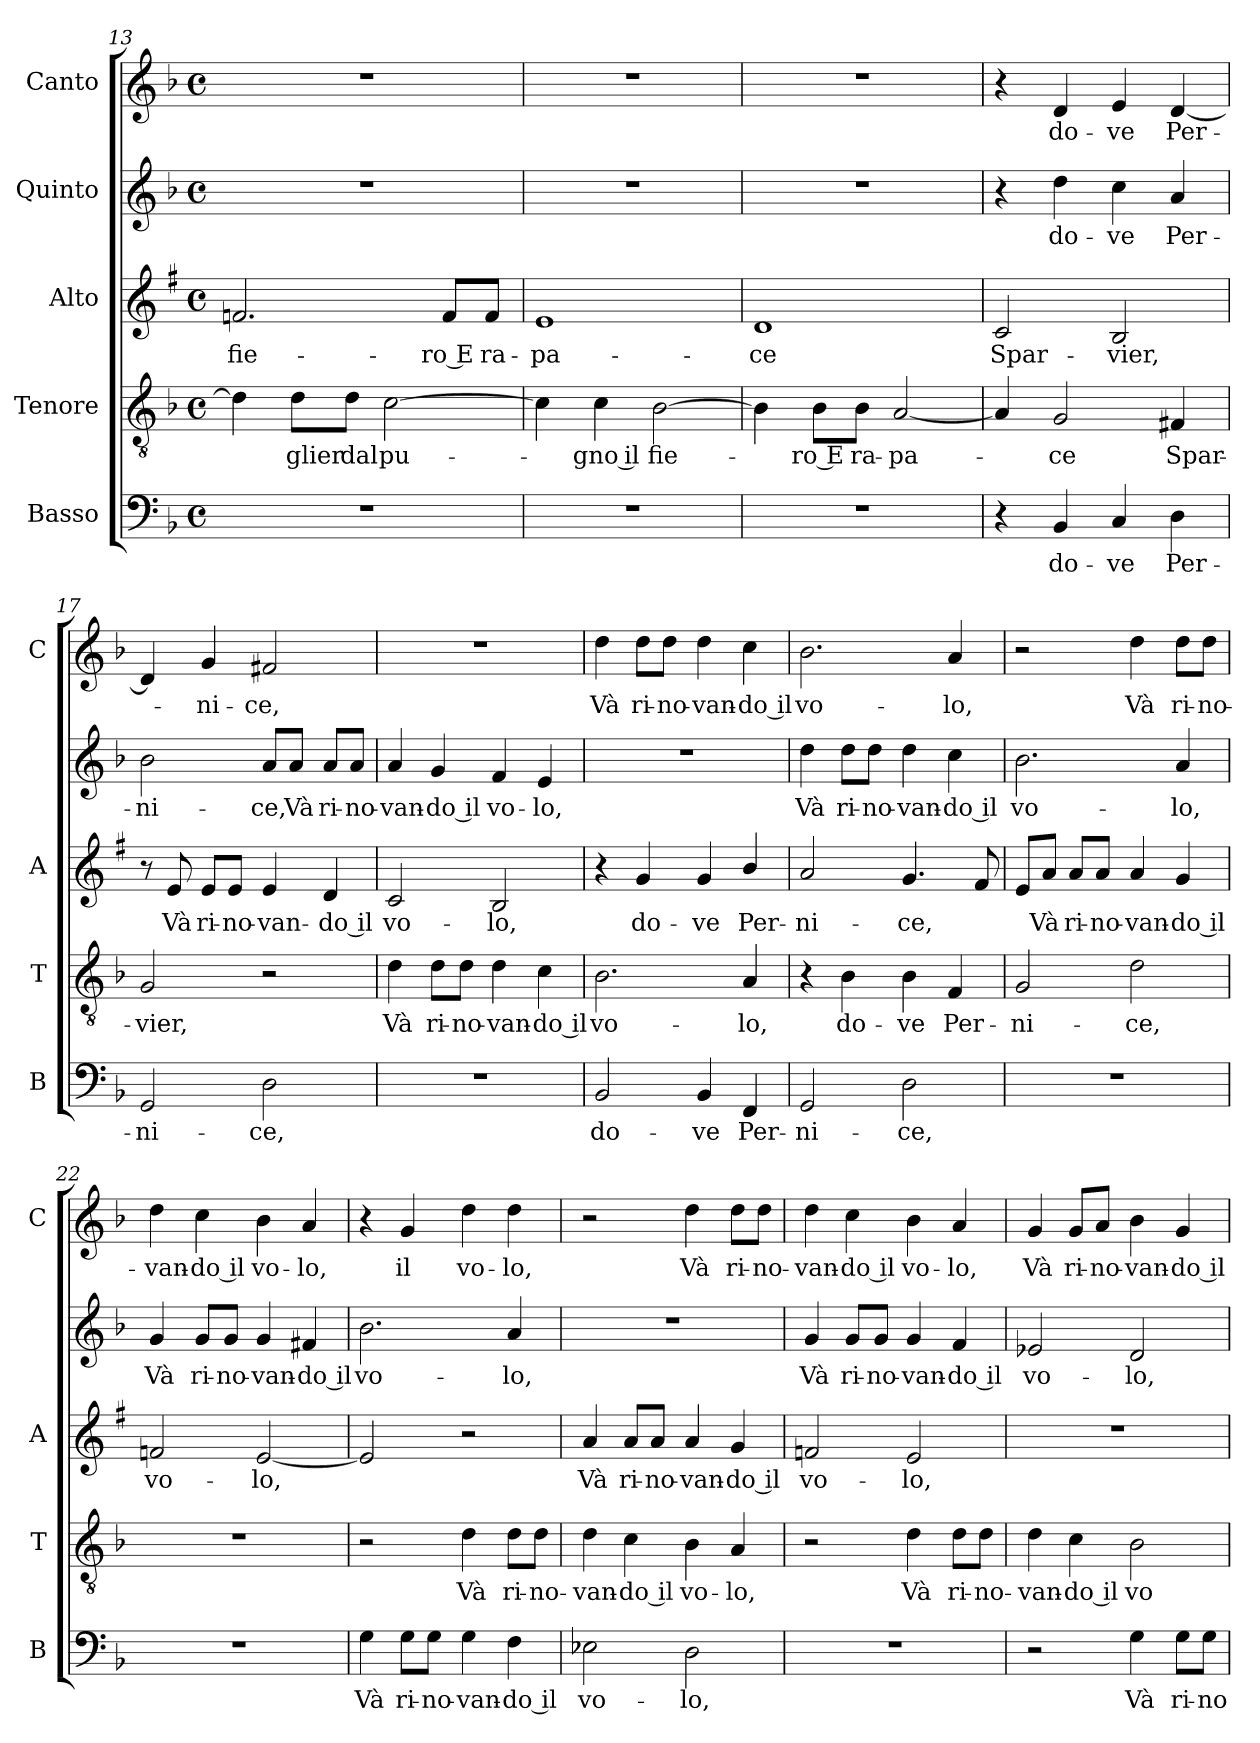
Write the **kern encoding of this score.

**kern	**text	**kern	**text	**kern	**text	**kern	**text	**kern	**text
*part5	*part5	*part4	*part4	*part3	*part3	*part2	*part2	*part1	*part1
*staff5	*staff5	*staff4	*staff4	*staff3	*staff3	*staff2	*staff2	*staff1	*staff1
*I"Basso	*	*I"Tenore	*	*I"Alto	*	*I"Quinto	*	*I"Canto	*
*I'B	*	*I'T	*	*I'A	*	*	*	*I'C	*
*clefF4	*	*clefGv2	*	*clefG2	*	*clefG2	*	*clefG2	*
*	*	*	*	*ITrd1c2	*	*	*	*	*
*k[b-]	*	*k[b-]	*	*k[b-]	*	*k[b-]	*	*k[b-]	*
*F:	*	*F:	*	*F:	*	*F:	*	*F:	*
*M4/4	*	*M4/4	*	*M4/4	*	*M4/4	*	*M4/4	*
*met(c)	*	*met(c)	*	*met(c)	*	*met(c)	*	*met(c)	*
=13	=13	=13	=13	=13	=13	=13	=13	=13	=13
!	!	!	!	!	!LO:LY:b	!	!	!	!
1r	.	4d\]	.	2.e-X/	fie-	1r	.	1r	.
!	!	!	!LO:LY:b	!	!	!	!	!	!
.	.	8d\L	-glier	.	.	.	.	.	.
!	!	!	!LO:LY:b	!	!	!	!	!	!
.	.	8d\J	dal	.	.	.	.	.	.
!	!	!	!LO:LY:b	!	!	!	!	!	!
.	.	[2c\	pu-	.	.	.	.	.	.
!	!	!	!	!	!LO:LY:b	!	!	!	!
.	.	.	.	8e-/L	-ro E	.	.	.	.
!	!	!	!	!	!LO:LY:b	!	!	!	!
.	.	.	.	8e-/J	ra-	.	.	.	.
=14	=14	=14	=14	=14	=14	=14	=14	=14	=14
!	!	!	!	!	!LO:LY:b	!	!	!	!
1r	.	4c\]	.	1d	-pa-	1r	.	1r	.
!	!	!	!LO:LY:b	!	!	!	!	!	!
.	.	4c\	-gno il	.	.	.	.	.	.
!	!	!	!LO:LY:b	!	!	!	!	!	!
.	.	[2B-\	fie-	.	.	.	.	.	.
=15	=15	=15	=15	=15	=15	=15	=15	=15	=15
!	!	!	!	!	!LO:LY:b	!	!	!	!
1r	.	4B-\]	.	1c	-ce	1r	.	1r	.
!	!	!	!LO:LY:b	!	!	!	!	!	!
.	.	8B-\L	-ro E	.	.	.	.	.	.
!	!	!	!LO:LY:b	!	!	!	!	!	!
.	.	8B-\J	ra-	.	.	.	.	.	.
!	!	!	!LO:LY:b	!	!	!	!	!	!
.	.	[2A/	-pa-	.	.	.	.	.	.
=16	=16	=16	=16	=16	=16	=16	=16	=16	=16
!	!	!	!	!	!LO:LY:b	!	!	!	!
4r	.	4A/]	.	2B-/	Spar-	4r	.	4r	.
!	!LO:LY:b	!	!LO:LY:b	!	!	!	!LO:LY:b	!	!LO:LY:b
4BB-/	do-	2G/	-ce	.	.	4dd\	do-	4d/	do-
!	!LO:LY:b	!	!	!	!LO:LY:b	!	!LO:LY:b	!	!LO:LY:b
4C/	-ve	.	.	2A/	-vier,	4cc\	-ve	4e/	-ve
!	!LO:LY:b	!	!LO:LY:b	!	!	!	!LO:LY:b	!	!LO:LY:b
4D\	Per-	4F#X/	Spar-	.	.	4a/	Per-	[4d/	Per-
=17	=17	=17	=17	=17	=17	=17	=17	=17	=17
!	!LO:LY:b	!	!LO:LY:b	!	!	!	!LO:LY:b	!	!
2GG/	-ni-	2G/	-vier,	8r	.	2b-\	-ni-	4d/]	.
!	!	!	!	!	!LO:LY:b	!	!	!	!
.	.	.	.	8d/	Và	.	.	.	.
!	!	!	!	!	!LO:LY:b	!	!	!	!LO:LY:b
.	.	.	.	8d/L	ri-	.	.	4g/	-ni-
!	!	!	!	!	!LO:LY:b	!	!	!	!
.	.	.	.	8d/J	-no-	.	.	.	.
!	!LO:LY:b	!	!	!	!LO:LY:b	!	!LO:LY:b	!	!LO:LY:b
2D\	-ce,	2r	.	4d/	-van-	8a/L	-ce,	2f#X/	-ce,
!	!	!	!	!	!	!	!LO:LY:b	!	!
.	.	.	.	.	.	8a/J	Và	.	.
!	!	!	!	!	!LO:LY:b	!	!LO:LY:b	!	!
.	.	.	.	4c/	-do il	8a/L	ri-	.	.
!	!	!	!	!	!	!	!LO:LY:b	!	!
.	.	.	.	.	.	8a/J	-no-	.	.
!!LO:PB:g=z
=18	=18	=18	=18	=18	=18	=18	=18	=18	=18
!	!	!	!LO:LY:b	!	!LO:LY:b	!	!LO:LY:b	!	!
1r	.	4d\	Và	2B-/	vo-	4a/	-van-	1r	.
!	!	!	!LO:LY:b	!	!	!	!LO:LY:b	!	!
.	.	8d\L	ri-	.	.	4g/	-do il	.	.
!	!	!	!LO:LY:b	!	!	!	!	!	!
.	.	8d\J	-no-	.	.	.	.	.	.
!	!	!	!LO:LY:b	!	!LO:LY:b	!	!LO:LY:b	!	!
.	.	4d\	-van-	2A/	-lo,	4f/	vo-	.	.
!	!	!	!LO:LY:b	!	!	!	!LO:LY:b	!	!
.	.	4c\	-do il	.	.	4e/	-lo,	.	.
=19	=19	=19	=19	=19	=19	=19	=19	=19	=19
!	!LO:LY:b	!	!LO:LY:b	!	!	!	!	!	!LO:LY:b
2BB-/	do-	2.B-\	vo-	4r	.	1r	.	4dd\	Và
!	!	!	!	!	!LO:LY:b	!	!	!	!LO:LY:b
.	.	.	.	4f/	do-	.	.	8dd\L	ri-
!	!	!	!	!	!	!	!	!	!LO:LY:b
.	.	.	.	.	.	.	.	8dd\J	-no-
!	!LO:LY:b	!	!	!	!LO:LY:b	!	!	!	!LO:LY:b
4BB-/	-ve	.	.	4f/	-ve	.	.	4dd\	-van-
!	!LO:LY:b	!	!LO:LY:b	!	!LO:LY:b	!	!	!	!LO:LY:b
4FF/	Per-	4A/	-lo,	4a/	Per-	.	.	4cc\	-do il
=20	=20	=20	=20	=20	=20	=20	=20	=20	=20
!	!LO:LY:b	!	!	!	!LO:LY:b	!	!LO:LY:b	!	!LO:LY:b
2GG/	-ni-	4r	.	2g/	-ni-	4dd\	Và	2.b-\	vo-
!	!	!	!LO:LY:b	!	!	!	!LO:LY:b	!	!
.	.	4B-\	do-	.	.	8dd\L	ri-	.	.
!	!	!	!	!	!	!	!LO:LY:b	!	!
.	.	.	.	.	.	8dd\J	-no-	.	.
!	!LO:LY:b	!	!LO:LY:b	!	!LO:LY:b	!	!LO:LY:b	!	!
2D\	-ce,	4B-\	-ve	4.f/	-ce,	4dd\	-van-	.	.
!	!	!	!LO:LY:b	!	!	!	!LO:LY:b	!	!LO:LY:b
.	.	4F/	Per-	.	.	4cc\	-do il	4a/	-lo,
.	.	.	.	8e/	.	.	.	.	.
=21	=21	=21	=21	=21	=21	=21	=21	=21	=21
!	!	!	!LO:LY:b	!	!	!	!LO:LY:b	!	!
1r	.	2G/	-ni-	8d/L	.	2.b-\	vo-	2r	.
!	!	!	!	!	!LO:LY:b	!	!	!	!
.	.	.	.	8g/J	Và	.	.	.	.
!	!	!	!	!	!LO:LY:b	!	!	!	!
.	.	.	.	8g/L	ri-	.	.	.	.
!	!	!	!	!	!LO:LY:b	!	!	!	!
.	.	.	.	8g/J	-no-	.	.	.	.
!	!	!	!LO:LY:b	!	!LO:LY:b	!	!	!	!LO:LY:b
.	.	2d\	-ce,	4g/	-van-	.	.	4dd\	Và
!	!	!	!	!	!LO:LY:b	!	!LO:LY:b	!	!LO:LY:b
.	.	.	.	4f/	-do il	4a/	-lo,	8dd\L	ri-
!	!	!	!	!	!	!	!	!	!LO:LY:b
.	.	.	.	.	.	.	.	8dd\J	-no-
=22	=22	=22	=22	=22	=22	=22	=22	=22	=22
!	!	!	!	!	!LO:LY:b	!	!LO:LY:b	!	!LO:LY:b
1r	.	1r	.	2e-X/	vo-	4g/	Và	4dd\	-van-
!	!	!	!	!	!	!	!LO:LY:b	!	!LO:LY:b
.	.	.	.	.	.	8g/L	ri-	4cc\	-do il
!	!	!	!	!	!	!	!LO:LY:b	!	!
.	.	.	.	.	.	8g/J	-no-	.	.
!	!	!	!	!	!LO:LY:b	!	!LO:LY:b	!	!LO:LY:b
.	.	.	.	[2d/	-lo,	4g/	-van-	4b-\	vo-
!	!	!	!	!	!	!	!LO:LY:b	!	!LO:LY:b
.	.	.	.	.	.	4f#X/	-do il	4a/	-lo,
!!LO:LB:g=z
=23	=23	=23	=23	=23	=23	=23	=23	=23	=23
!	!LO:LY:b	!	!	!	!	!	!LO:LY:b	!	!
4G\	Và	2r	.	2d/]	.	2.b-\	vo-	4r	.
!	!LO:LY:b	!	!	!	!	!	!	!	!LO:LY:b
8G\L	ri-	.	.	.	.	.	.	4g/	il
!	!LO:LY:b	!	!	!	!	!	!	!	!
8G\J	-no-	.	.	.	.	.	.	.	.
!	!LO:LY:b	!	!LO:LY:b	!	!	!	!	!	!LO:LY:b
4G\	-van-	4d\	Và	2r	.	.	.	4dd\	vo-
!	!LO:LY:b	!	!LO:LY:b	!	!	!	!LO:LY:b	!	!LO:LY:b
4F\	-do il	8d\L	ri-	.	.	4a/	-lo,	4dd\	-lo,
!	!	!	!LO:LY:b	!	!	!	!	!	!
.	.	8d\J	-no-	.	.	.	.	.	.
=24	=24	=24	=24	=24	=24	=24	=24	=24	=24
!	!LO:LY:b	!	!LO:LY:b	!	!LO:LY:b	!	!	!	!
2E-X\	vo-	4d\	-van-	4g/	Và	1r	.	2r	.
!	!	!	!LO:LY:b	!	!LO:LY:b	!	!	!	!
.	.	4c\	-do il	8g/L	ri-	.	.	.	.
!	!	!	!	!	!LO:LY:b	!	!	!	!
.	.	.	.	8g/J	-no-	.	.	.	.
!	!LO:LY:b	!	!LO:LY:b	!	!LO:LY:b	!	!	!	!LO:LY:b
2D\	-lo,	4B-\	vo-	4g/	-van-	.	.	4dd\	Và
!	!	!	!LO:LY:b	!	!LO:LY:b	!	!	!	!LO:LY:b
.	.	4A/	-lo,	4f/	-do il	.	.	8dd\L	ri-
!	!	!	!	!	!	!	!	!	!LO:LY:b
.	.	.	.	.	.	.	.	8dd\J	-no-
=25	=25	=25	=25	=25	=25	=25	=25	=25	=25
!	!	!	!	!	!LO:LY:b	!	!LO:LY:b	!	!LO:LY:b
1r	.	2r	.	2e-X/	vo-	4g/	Và	4dd\	-van-
!	!	!	!	!	!	!	!LO:LY:b	!	!LO:LY:b
.	.	.	.	.	.	8g/L	ri-	4cc\	-do il
!	!	!	!	!	!	!	!LO:LY:b	!	!
.	.	.	.	.	.	8g/J	-no-	.	.
!	!	!	!LO:LY:b	!	!LO:LY:b	!	!LO:LY:b	!	!LO:LY:b
.	.	4d\	Và	2d/	-lo,	4g/	-van-	4b-\	vo-
!	!	!	!LO:LY:b	!	!	!	!LO:LY:b	!	!LO:LY:b
.	.	8d\L	ri-	.	.	4f/	-do il	4a/	-lo,
!	!	!	!LO:LY:b	!	!	!	!	!	!
.	.	8d\J	-no-	.	.	.	.	.	.
=26	=26	=26	=26	=26	=26	=26	=26	=26	=26
!	!	!	!LO:LY:b	!	!	!	!LO:LY:b	!	!LO:LY:b
2r	.	4d\	-van-	1r	.	2e-X/	vo-	4g/	Và
!	!	!	!LO:LY:b	!	!	!	!	!	!LO:LY:b
.	.	4c\	-do il	.	.	.	.	8g/L	ri-
!	!	!	!	!	!	!	!	!	!LO:LY:b
.	.	.	.	.	.	.	.	8a/J	-no-
!	!LO:LY:b	!	!LO:LY:b	!	!	!	!LO:LY:b	!	!LO:LY:b
4G\	Và	2B-\	vo-	.	.	2d/	-lo,	4b-\	-van-
!	!LO:LY:b	!	!	!	!	!	!	!	!LO:LY:b
8G\L	ri-	.	.	.	.	.	.	4g/	-do il
!	!LO:LY:b	!	!	!	!	!	!	!	!
8G\J	-no-	.	.	.	.	.	.	.	.
=	=	=	=	=	=	=	=	=	=
*-	*-	*-	*-	*-	*-	*-	*-	*-	*-
